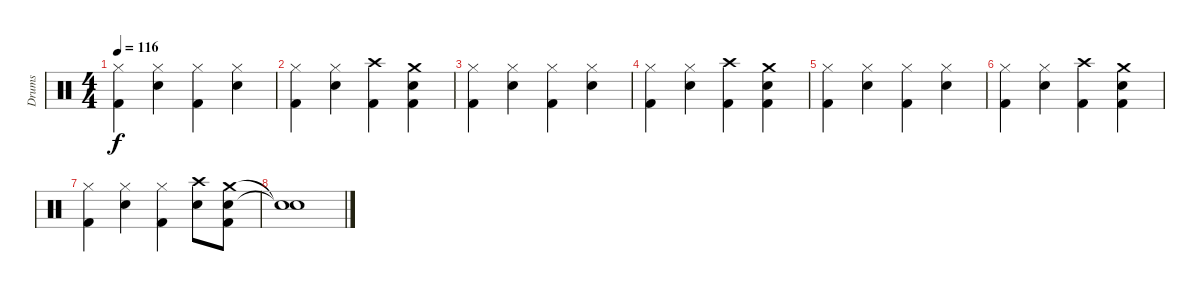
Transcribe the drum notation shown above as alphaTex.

\track ("Drums" "Drums") {instrument percussion}
\staff {score}
\articulation defaults
\ts (4 4)
\tempo 116
\clef neutral
\ks c
("Hi-Hat (closed)" "Kick (hit) 2").4{dy f} ("Hi-Hat (closed)" "Electric Snare (hit)").4 ("Hi-Hat (closed)" "Kick (hit) 2").4 ("Hi-Hat (closed)" "Electric Snare (hit)").4 |
("Hi-Hat (closed)" "Kick (hit) 2").4 ("Hi-Hat (closed)" "Electric Snare (hit)").4 ("Crash high (hit)" "Kick (hit) 2").4 ("Crash medium (hit)" "Electric Snare (hit)" "Kick (hit) 2").4 |
("Hi-Hat (closed)" "Kick (hit) 2").4 ("Hi-Hat (closed)" "Electric Snare (hit)").4 ("Hi-Hat (closed)" "Kick (hit) 2").4 ("Hi-Hat (closed)" "Electric Snare (hit)").4 |
("Hi-Hat (closed)" "Kick (hit) 2").4 ("Hi-Hat (closed)" "Electric Snare (hit)").4 ("Crash high (hit)" "Kick (hit) 2").4 ("Crash medium (hit)" "Electric Snare (hit)" "Kick (hit) 2").4 |
("Hi-Hat (closed)" "Kick (hit) 2").4 ("Hi-Hat (closed)" "Electric Snare (hit)").4 ("Hi-Hat (closed)" "Kick (hit) 2").4 ("Hi-Hat (closed)" "Electric Snare (hit)").4 |
("Hi-Hat (closed)" "Kick (hit) 2").4 ("Hi-Hat (closed)" "Electric Snare (hit)").4 ("Crash high (hit)" "Kick (hit) 2").4 ("Crash medium (hit)" "Electric Snare (hit)" "Kick (hit) 2").4 |
("Hi-Hat (closed)" "Kick (hit) 2").4 ("Hi-Hat (closed)" "Electric Snare (hit)").4 ("Hi-Hat (closed)" "Kick (hit) 2").4 ("Crash high (hit)" "Electric Snare (hit)").8 ("Crash medium (hit)" "Electric Snare (hit)" "Kick (hit) 2").8 |
("Snare (hit)"{t} "Snare (hit)"{t}).1
